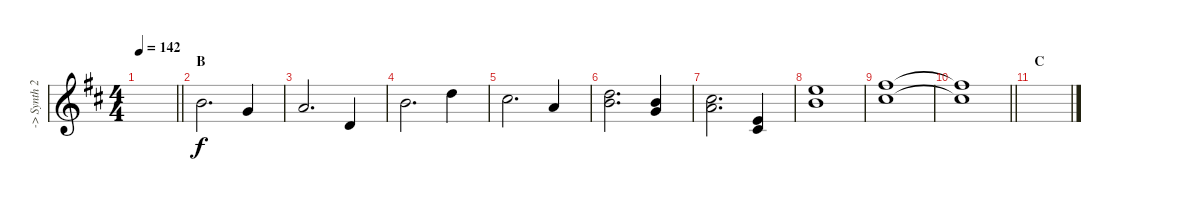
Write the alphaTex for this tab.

\track ("-> Synth 2 & 3" "-> Synth 2") {instrument lead1square}
\staff {score}
\tuning (E4 B3 G3 D3 A2 E2) {hide}
\ts (4 4)
\tempo 142
\clef g2
\barLineRight lightlight
\ks d
|
\section ("" "B")
7.1.2{d} 3.1.4 |
5.1.2{d} 3.2.4 |
7.1.2{d} 10.1.4 |
9.1.2{d} 5.1.4 |
(7.1 15.2).2{d} (7.1 8.2).4 |
(5.1 14.2).2{d} (0.1 2.2).4 |
(7.1 17.2).1 |
(14.1 14.2).1 |
\barLineRight lightlight
(14.1{t} 14.2{t}).1 |
\section ("" "C")
